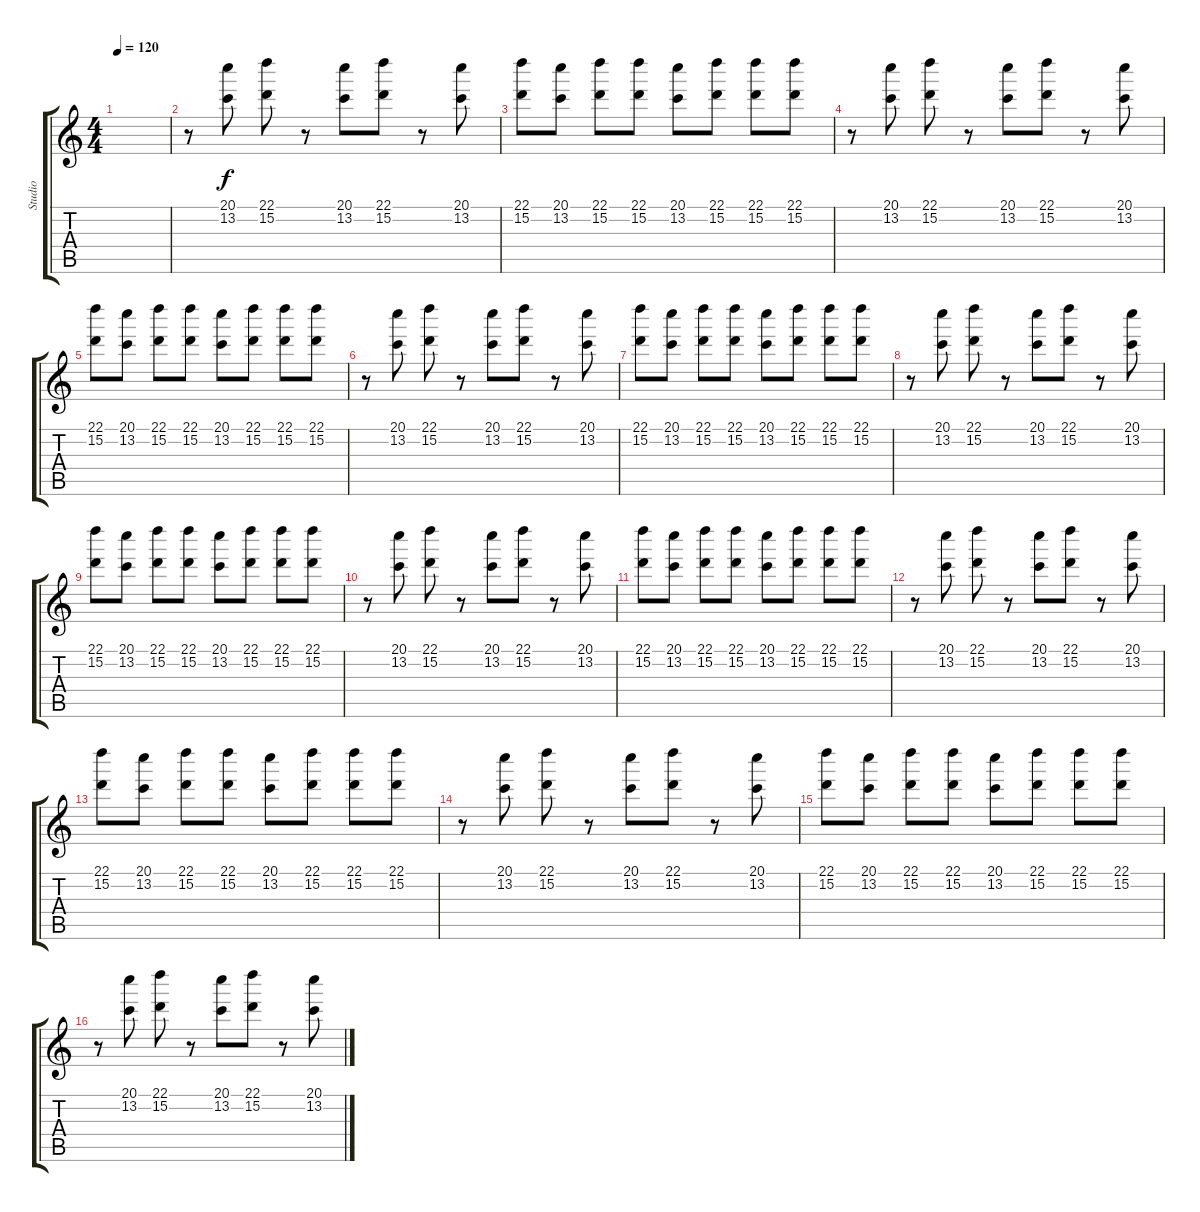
\track ("Studio" "Studio") {instrument distortionguitar}
\staff {score tabs}
\tuning (E4 B3 G3 D3 A2 D2) {hide}
\ts (4 4)
\tempo 120
\clef g2
\ks c
|
r.8 (20.1 13.2).8 (22.1 15.2).8 r.8 (20.1 13.2).8 (22.1 15.2).8 r.8 (20.1 13.2).8 |
(22.1 15.2).8 (20.1 13.2).8 (22.1 15.2).8 (22.1 15.2).8 (20.1 13.2).8 (22.1 15.2).8 (22.1 15.2).8 (22.1 15.2).8 |
r.8 (20.1 13.2).8 (22.1 15.2).8 r.8 (20.1 13.2).8 (22.1 15.2).8 r.8 (20.1 13.2).8 |
(22.1 15.2).8 (20.1 13.2).8 (22.1 15.2).8 (22.1 15.2).8 (20.1 13.2).8 (22.1 15.2).8 (22.1 15.2).8 (22.1 15.2).8 |
r.8 (20.1 13.2).8 (22.1 15.2).8 r.8 (20.1 13.2).8 (22.1 15.2).8 r.8 (20.1 13.2).8 |
(22.1 15.2).8 (20.1 13.2).8 (22.1 15.2).8 (22.1 15.2).8 (20.1 13.2).8 (22.1 15.2).8 (22.1 15.2).8 (22.1 15.2).8 |
r.8 (20.1 13.2).8 (22.1 15.2).8 r.8 (20.1 13.2).8 (22.1 15.2).8 r.8 (20.1 13.2).8 |
(22.1 15.2).8 (20.1 13.2).8 (22.1 15.2).8 (22.1 15.2).8 (20.1 13.2).8 (22.1 15.2).8 (22.1 15.2).8 (22.1 15.2).8 |
r.8 (20.1 13.2).8 (22.1 15.2).8 r.8 (20.1 13.2).8 (22.1 15.2).8 r.8 (20.1 13.2).8 |
(22.1 15.2).8 (20.1 13.2).8 (22.1 15.2).8 (22.1 15.2).8 (20.1 13.2).8 (22.1 15.2).8 (22.1 15.2).8 (22.1 15.2).8 |
r.8 (20.1 13.2).8 (22.1 15.2).8 r.8 (20.1 13.2).8 (22.1 15.2).8 r.8 (20.1 13.2).8 |
(22.1 15.2).8 (20.1 13.2).8 (22.1 15.2).8 (22.1 15.2).8 (20.1 13.2).8 (22.1 15.2).8 (22.1 15.2).8 (22.1 15.2).8 |
r.8 (20.1 13.2).8 (22.1 15.2).8 r.8 (20.1 13.2).8 (22.1 15.2).8 r.8 (20.1 13.2).8 |
(22.1 15.2).8 (20.1 13.2).8 (22.1 15.2).8 (22.1 15.2).8 (20.1 13.2).8 (22.1 15.2).8 (22.1 15.2).8 (22.1 15.2).8 |
r.8 (20.1 13.2).8 (22.1 15.2).8 r.8 (20.1 13.2).8 (22.1 15.2).8 r.8 (20.1 13.2).8
